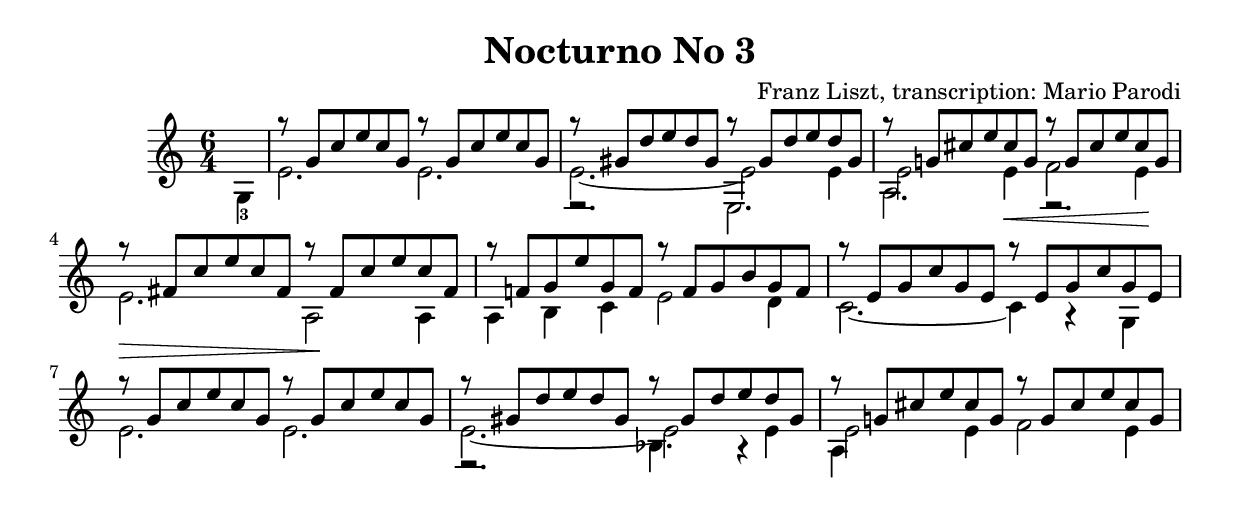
\version "2.22.0"

\language "english"

\header {
  title = "Nocturno No 3"
  composer = "Franz Liszt, transcription: Mario Parodi"
}


theMusic = {

\time 6/4

% measure 0
{\voiceTwo \partial 4 g4-3}

% measure 1
<<
\new Voice \relative {\voiceOne g''8\rest {g, c e c g} g'8\rest {g, c e c g}}
\new Voice \relative {\voiceTwo e'2. e2.}
>>

% measure 2
<<
\new Voice \relative {\voiceOne g''8\rest {gs, d' e d gs,} g'8\rest {gs, d' e d gs,}}
\new Voice \relative {\voiceTwo e'2.~ e2 e4}
\new Voice \relative {\voiceFour e2.\rest e2.}
>>

% measure 3
<<
\new Voice \relative {\voiceOne g''8\rest {g,! cs e cs g} g'8\rest {g, cs e cs g}}
\new Voice \relative {\voiceTwo e'2 e4 \< f2 e4 \!}
\new Voice \relative {\voiceFour a2. e2.\rest}
>>

% measure 4
<<
\new Voice \relative {\voiceOne g''8\rest {fs, c' e c fs,} g'8\rest {fs, c' e c fs,}}
\new Voice \relative {\voiceTwo e'2. \> a,2 \! a4 \!}
>>

% measure 5
<<
\new Voice \relative {\voiceOne g''8\rest {f,! g e' g, f} g'8\rest {f, g b g f}}
\new Voice \relative {\voiceTwo a4 b c e2 d4}
>>

% measure 6
<<
\new Voice \relative {\voiceOne g''8\rest {e, g c g e} g'8\rest {e, g c g e}}
\new Voice \relative {\voiceTwo c'2.~ c4 a4\rest g4}
>>

% measure 7
<<
\new Voice \relative {\voiceOne g''8\rest {g, c e c g} g'8\rest {g, c e c g}}
\new Voice \relative {\voiceTwo e'2. e2.}
>>

% measure 8
<<
\new Voice \relative {\voiceOne g''8\rest {gs, d' e d gs,} g'8\rest {gs, d' e d gs,}}
\new Voice \relative {\voiceTwo e'2.~ e2 e4}
\new Voice \relative {\voiceFour e2.\rest bf'4. a4\rest}
>>

% measure 9
<<
\new Voice \relative {\voiceOne g''8\rest {g,! cs e cs g} g'8\rest {g, cs e cs g}}
\new Voice \relative {\voiceTwo e'2 e4 f2 e4}
\new Voice \relative {\voiceFour a4}
>>

}

\score {
  \new Staff <<
    \key c \major
    \theMusic
  >>
}
